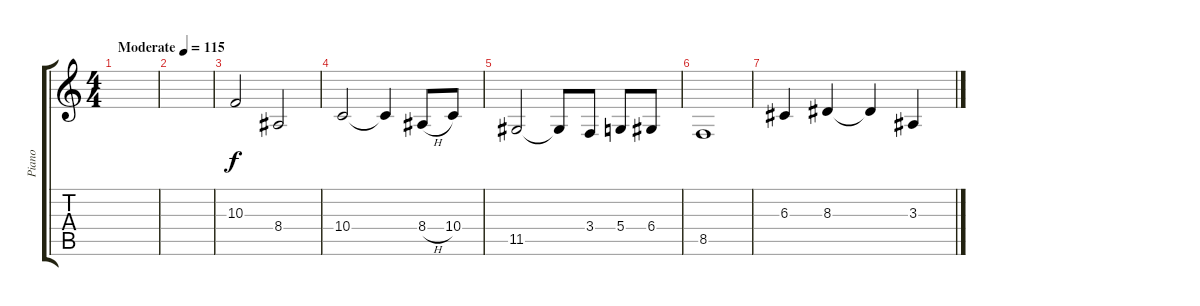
\track ("Piano" "Piano") {instrument acousticgrandpiano}
\staff {score tabs}
\tuning (E4 B3 G3 D3 A2 E2) {hide}
\ts (4 4)
\tempo (115 "Moderate")
\clef g2
\ks c
|
|
10.3.2 8.4.2 |
10.4.2 10.4{t}.4 8.4{h}.8 10.4.8 |
11.5.2 11.5{t}.8 3.4.8 5.4.8 6.4.8 |
8.5.1 |
6.3.4 8.3.4 8.3{t}.4 3.3.4
